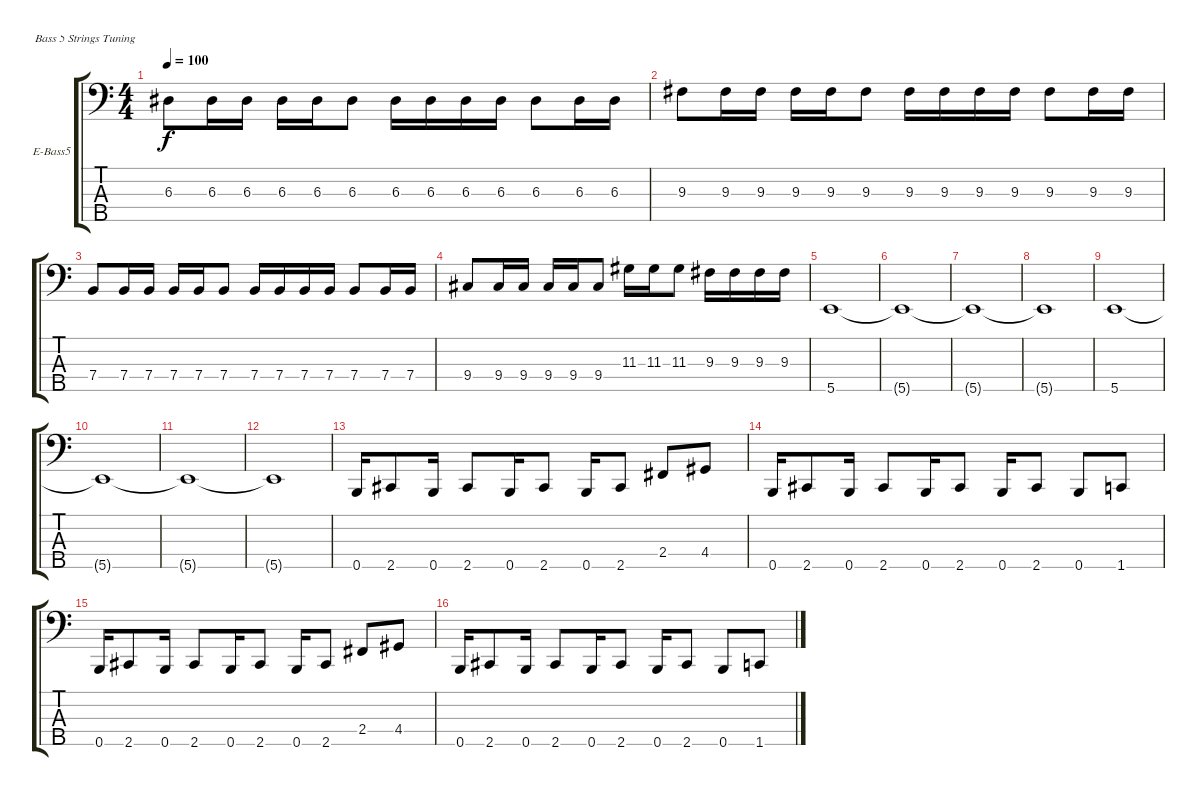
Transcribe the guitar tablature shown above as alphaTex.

\bracketExtendMode groupsimilarinstruments
\firstSystemTrackNameOrientation horizontal
\otherSystemsTrackNameOrientation horizontal
\track ("Electric Bass" "E-Bass5") {instrument electricbassfinger}
\staff {score tabs}
\tuning (G2 D2 A1 E1 B0)
\ts (4 4)
\tempo 100
\clef f4
\scale
0.333333
\ks c
6.3.8{dy f} 6.3.16 6.3.16 6.3.16 6.3.16 6.3.8 6.3.16 6.3.16 6.3.16 6.3.16 6.3.8 6.3.16 6.3.16 |
\scale
0.333333 9.3.8 9.3.16 9.3.16 9.3.16 9.3.16 9.3.8 9.3.16 9.3.16 9.3.16 9.3.16 9.3.8 9.3.16 9.3.16 |
\scale
0.333333 7.4.8 7.4.16 7.4.16 7.4.16 7.4.16 7.4.8 7.4.16 7.4.16 7.4.16 7.4.16 7.4.8 7.4.16 7.4.16 |
\scale
0.333333 9.4.8 9.4.16 9.4.16 9.4.16 9.4.16 9.4.8 11.3.16 11.3.16 11.3.8 9.3.16 9.3.16 9.3.16 9.3.16 |
\scale
0.333333 5.5.1 |
\scale
0.333333 5.5{t}.1 |
\scale
0.333333 5.5{t}.1 |
\scale
0.333333 5.5{t}.1 |
\scale
0.333333 5.5.1 |
\scale
0.333333 5.5{t}.1 |
\scale
0.333333 5.5{t}.1 |
\scale
0.333333 5.5{t}.1 |
\scale
0.333333 0.5.16 2.5.8 0.5.16 2.5.8 0.5.16 2.5.8 0.5.16 2.5.8 2.4.8 4.4.8 |
\scale
0.333333 0.5.16 2.5.8 0.5.16 2.5.8 0.5.16 2.5.8 0.5.16 2.5.8 0.5.8 1.5.8 |
\scale
0.333333 0.5.16 2.5.8 0.5.16 2.5.8 0.5.16 2.5.8 0.5.16 2.5.8 2.4.8 4.4.8 |
\scale
0.333333 0.5.16 2.5.8 0.5.16 2.5.8 0.5.16 2.5.8 0.5.16 2.5.8 0.5.8 1.5.8
